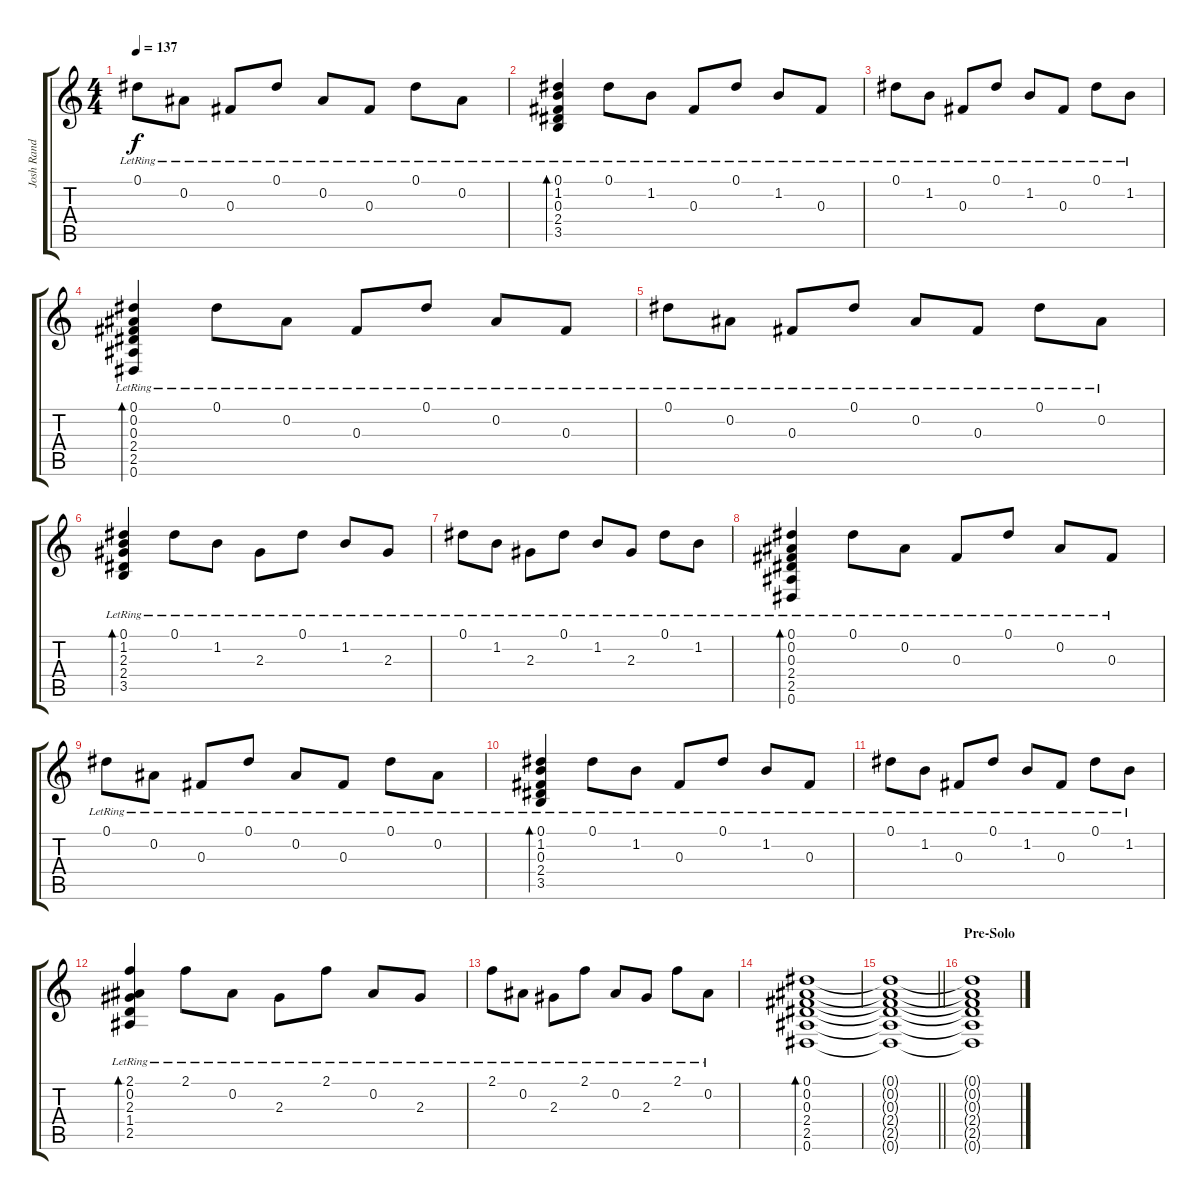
\track ("Josh Rand (Acoustic Guitar)" "Josh Rand ") {instrument acousticguitarsteel}
\staff {score tabs}
\tuning (Eb4 Bb3 Gb3 Db3 Ab2 Eb2) {hide}
\ts (4 4)
\tempo 137
\clef g2
\ks c
0.1{lr}.8{dy f} 0.2{lr}.8 0.3{lr}.8 0.1{lr}.8 0.2{lr}.8 0.3{lr}.8 0.1{lr}.8 0.2{lr}.8 |
(0.1{lr} 1.2{lr} 0.3 2.4 3.5).4{bd 240} 0.1{lr}.8 1.2{lr}.8 0.3{lr}.8 0.1{lr}.8 1.2{lr}.8 0.3{lr}.8 |
0.1{lr}.8 1.2{lr}.8 0.3{lr}.8 0.1{lr}.8 1.2{lr}.8 0.3{lr}.8 0.1{lr}.8 1.2{lr}.8 |
(0.1{lr} 0.2{lr} 0.3{lr} 2.4 2.5 0.6).4{bd 240} 0.1{lr}.8 0.2{lr}.8 0.3{lr}.8 0.1{lr}.8 0.2{lr}.8 0.3{lr}.8 |
0.1{lr}.8 0.2{lr}.8 0.3{lr}.8 0.1{lr}.8 0.2{lr}.8 0.3{lr}.8 0.1{lr}.8 0.2{lr}.8 |
(0.1{lr} 1.2{lr} 2.3{lr} 2.4{lr} 3.5{lr}).4{bd 240} 0.1{lr}.8 1.2{lr}.8 2.3{lr}.8 0.1{lr}.8 1.2{lr}.8 2.3{lr}.8 |
0.1{lr}.8 1.2{lr}.8 2.3{lr}.8 0.1{lr}.8 1.2{lr}.8 2.3{lr}.8 0.1{lr}.8 1.2{lr}.8 |
(0.1{lr} 0.2{lr} 0.3{lr} 2.4 2.5 0.6).4{bd 240} 0.1{lr}.8 0.2{lr}.8 0.3{lr}.8 0.1{lr}.8 0.2{lr}.8 0.3{lr}.8 |
0.1{lr}.8 0.2{lr}.8 0.3{lr}.8 0.1{lr}.8 0.2{lr}.8 0.3{lr}.8 0.1{lr}.8 0.2{lr}.8 |
(0.1{lr} 1.2{lr} 0.3 2.4 3.5).4{bd 240} 0.1{lr}.8 1.2{lr}.8 0.3{lr}.8 0.1{lr}.8 1.2{lr}.8 0.3{lr}.8 |
0.1{lr}.8 1.2{lr}.8 0.3{lr}.8 0.1{lr}.8 1.2{lr}.8 0.3{lr}.8 0.1{lr}.8 1.2{lr}.8 |
(2.1{lr} 0.2{lr} 2.3{lr} 1.4{lr} 2.5{lr}).4{bd 240} 2.1{lr}.8 0.2{lr}.8 2.3{lr}.8 2.1{lr}.8 0.2{lr}.8 2.3{lr}.8 |
2.1{lr}.8 0.2{lr}.8 2.3{lr}.8 2.1{lr}.8 0.2{lr}.8 2.3{lr}.8 2.1{lr}.8 0.2{lr}.8 |
(0.1 0.2 0.3 2.4 2.5 0.6).1{bd 240} |
\barLineRight lightlight
(0.1{t} 0.2{t} 0.3{t} 2.4{t} 2.5{t} 0.6{t}).1 |
\section ("" "Pre-Solo")
(0.1{t} 0.2{t} 0.3{t} 2.4{t} 2.5{t} 0.6{t}).1
